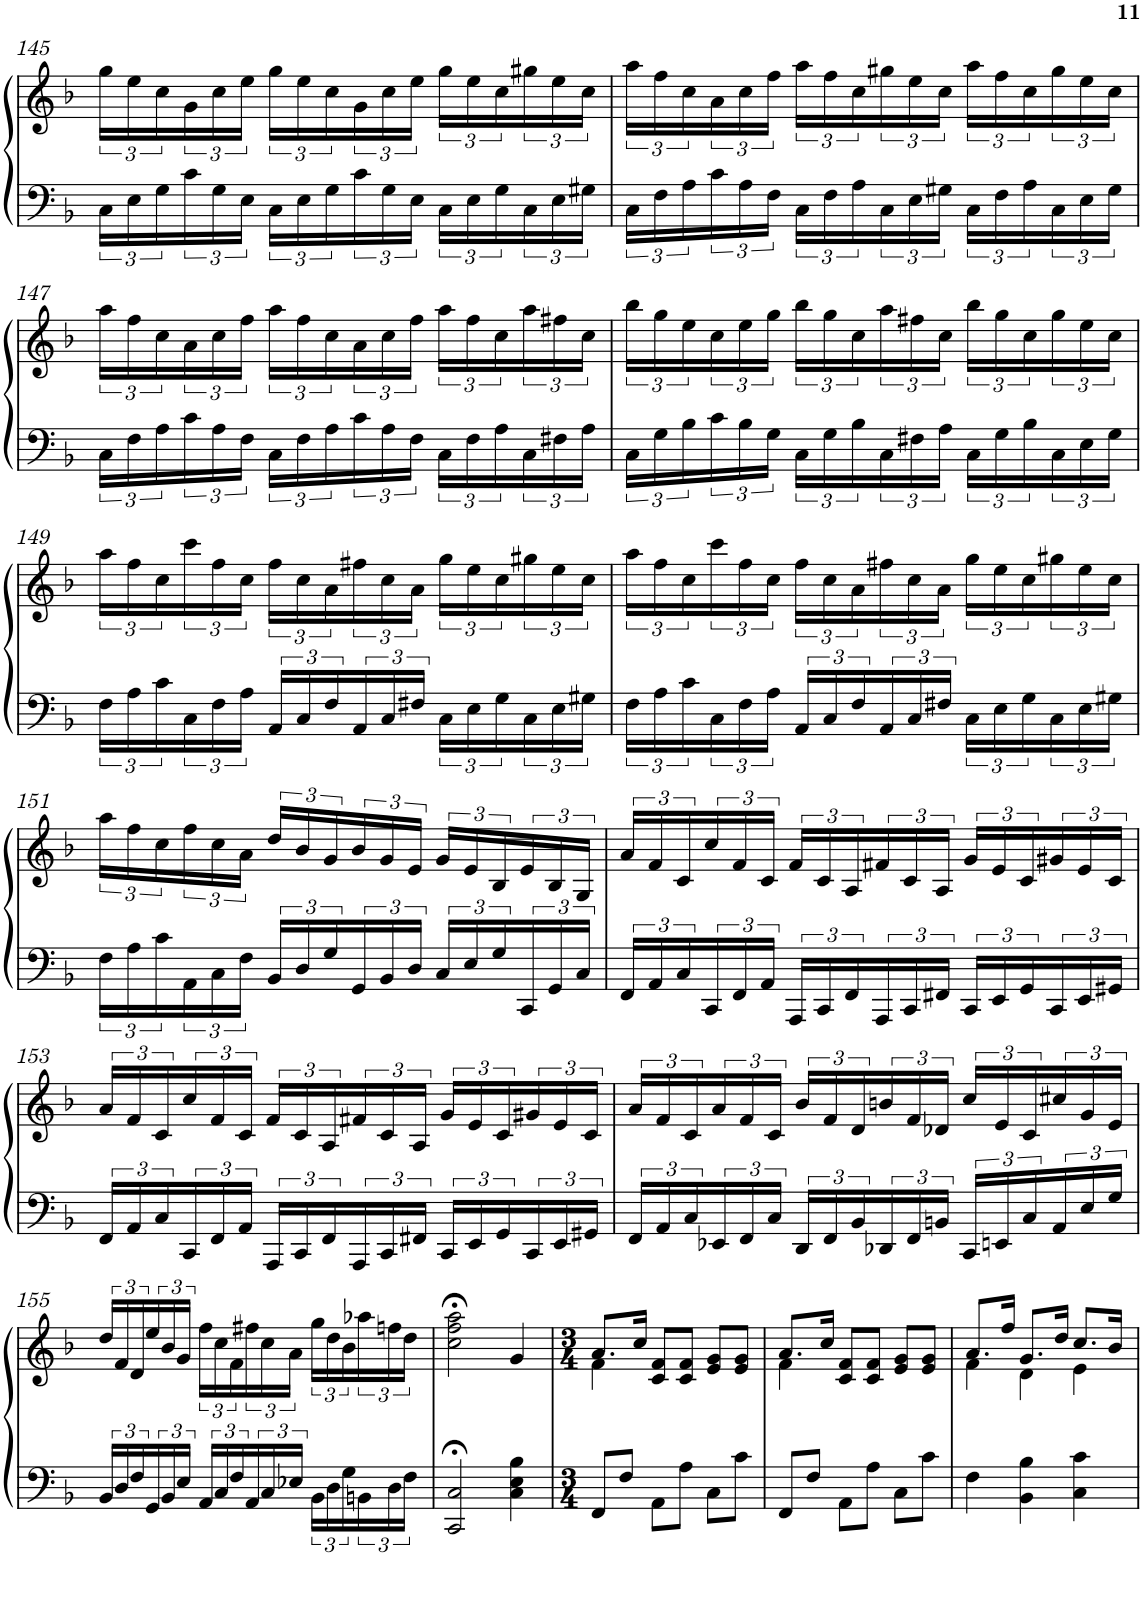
**kern	**kern
*part1	*part1
*staff2	*staff1
*I"Piano	*
*I'Pno.	*
!!LO:PB:g=z
*clefF4	*clefG2
*k[b-]	*k[b-]
*F:	*F:
*M3/4	*M3/4
=145	=145
24C\LL	24gg\LL
24E\	24ee\
24G\	24cc\
24c\	24g\
24G\	24cc\
24E\JJ	24ee\JJ
24C\LL	24gg\LL
24E\	24ee\
24G\	24cc\
24c\	24g\
24G\	24cc\
24E\JJ	24ee\JJ
24C\LL	24gg\LL
24E\	24ee\
24G\	24cc\
24C\	24gg#X\
24E\	24ee\
24G#X\JJ	24cc\JJ
=146	=146
24C\LL	24aa\LL
24F\	24ff\
24A\	24cc\
24c\	24a\
24A\	24cc\
24F\JJ	24ff\JJ
24C\LL	24aa\LL
24F\	24ff\
24A\	24cc\
24C\	24gg#X\
24E\	24ee\
24G#X\JJ	24cc\JJ
24C\LL	24aa\LL
24F\	24ff\
24A\	24cc\
24C\	24gg#\
24E\	24ee\
24G#\JJ	24cc\JJ
!!LO:LB:g=z
=147	=147
24C\LL	24aa\LL
24F\	24ff\
24A\	24cc\
24c\	24a\
24A\	24cc\
24F\JJ	24ff\JJ
24C\LL	24aa\LL
24F\	24ff\
24A\	24cc\
24c\	24a\
24A\	24cc\
24F\JJ	24ff\JJ
24C\LL	24aa\LL
24F\	24ff\
24A\	24cc\
24C\	24aa\
24F#X\	24ff#X\
24A\JJ	24cc\JJ
=148	=148
24C\LL	24bb-\LL
24G\	24gg\
24B-\	24ee\
24c\	24cc\
24B-\	24ee\
24G\JJ	24gg\JJ
24C\LL	24bb-\LL
24G\	24gg\
24B-\	24cc\
24C\	24aa\
24F#X\	24ff#X\
24A\JJ	24cc\JJ
24C\LL	24bb-\LL
24G\	24gg\
24B-\	24cc\
24C\	24gg\
24E\	24ee\
24G\JJ	24cc\JJ
!!LO:LB:g=z
=149	=149
24F\LL	24aa\LL
24A\	24ff\
24c\	24cc\
24C\	24ccc\
24F\	24ff\
24A\JJ	24cc\JJ
24AA/LL	24ff\LL
24C/	24cc\
24F/	24a\
24AA/	24ff#X\
24C/	24cc\
24F#X/JJ	24a\JJ
24C\LL	24gg\LL
24E\	24ee\
24G\	24cc\
24C\	24gg#X\
24E\	24ee\
24G#X\JJ	24cc\JJ
=150	=150
24F\LL	24aa\LL
24A\	24ff\
24c\	24cc\
24C\	24ccc\
24F\	24ff\
24A\JJ	24cc\JJ
24AA/LL	24ff\LL
24C/	24cc\
24F/	24a\
24AA/	24ff#X\
24C/	24cc\
24F#X/JJ	24a\JJ
24C\LL	24gg\LL
24E\	24ee\
24G\	24cc\
24C\	24gg#X\
24E\	24ee\
24G#X\JJ	24cc\JJ
!!LO:LB:g=z
=151	=151
24F\LL	24aa\LL
24A\	24ff\
24c\	24cc\
24AA\	24ff\
24C\	24cc\
24F\JJ	24a\JJ
24BB-/LL	24dd/LL
24D/	24b-/
24G/	24g/
24GG/	24b-/
24BB-/	24g/
24D/JJ	24e/JJ
24C/LL	24g/LL
24E/	24e/
24G/	24B-/
24CC/	24e/
24GG/	24B-/
24C/JJ	24G/JJ
=152	=152
24FF/LL	24a/LL
24AA/	24f/
24C/	24c/
24CC/	24cc/
24FF/	24f/
24AA/JJ	24c/JJ
24AAA/LL	24f/LL
24CC/	24c/
24FF/	24A/
24AAA/	24f#X/
24CC/	24c/
24FF#X/JJ	24A/JJ
24CC/LL	24g/LL
24EE/	24e/
24GG/	24c/
24CC/	24g#X/
24EE/	24e/
24GG#X/JJ	24c/JJ
!!LO:LB:g=z
=153	=153
24FF/LL	24a/LL
24AA/	24f/
24C/	24c/
24CC/	24cc/
24FF/	24f/
24AA/JJ	24c/JJ
24AAA/LL	24f/LL
24CC/	24c/
24FF/	24A/
24AAA/	24f#X/
24CC/	24c/
24FF#X/JJ	24A/JJ
24CC/LL	24g/LL
24EE/	24e/
24GG/	24c/
24CC/	24g#X/
24EE/	24e/
24GG#X/JJ	24c/JJ
=154	=154
24FF/LL	24a/LL
24AA/	24f/
24C/	24c/
24EE-X/	24a/
24FF/	24f/
24C/JJ	24c/JJ
24DD/LL	24b-/LL
24FF/	24f/
24BB-/	24d/
24DD-X/	24bn/
24FF/	24f/
24BBn/JJ	24d-X/JJ
24CC/LL	24cc/LL
24EEn/	24e/
24C/	24c/
24AA/	24cc#X/
24E/	24g/
24G/JJ	24e/JJ
!!LO:LB:g=z
=155	=155
24BB-/LL	24dd/LL
24D/	24f/
24F/	24d/
24GG/	24ee/
24BB-/	24b-/
24E/JJ	24g/JJ
24AA/LL	24ff\LL
24C/	24cc\
24F/	24f\
24AA/	24ff#X\
24C/	24cc\
24E-X/JJ	24a\JJ
24BB-\LL	24gg\LL
24D\	24dd\
24G\	24b-\
24BBn\	24aa-X\
24D\	24ffn\
24F\JJ	24dd\JJ
=156	=156
2CC/;< 2C/;<	2cc\;< 2ff\;< 2aa\;<
4C\ 4E\ 4B-\	4g/
=157	=157
*M3/4	*M3/4
*	*^
8FF/L	8.a/L	4f\
8F/J	.	.
.	16cc/Jk	.
8AA\L	8c/ 8f/L	2ryy
8A\J	8c/ 8f/J	.
8C\L	8e/ 8g/L	.
8c\J	8e/ 8g/J	.
=158	=158	=158
8FF/L	8.a/L	4f\
8F/J	.	.
.	16cc/Jk	.
8AA\L	8c/ 8f/L	2ryy
8A\J	8c/ 8f/J	.
8C\L	8e/ 8g/L	.
8c\J	8e/ 8g/J	.
=159	=159	=159
4F\	8.a/L	4f\
.	16ff/Jk	.
4BB-\ 4B-\	8.g/L	4d\
.	16dd/Jk	.
4C\ 4c\	8.cc/L	4e\
.	16b-/Jk	.
*	*v	*v
=	=
*-	*-
